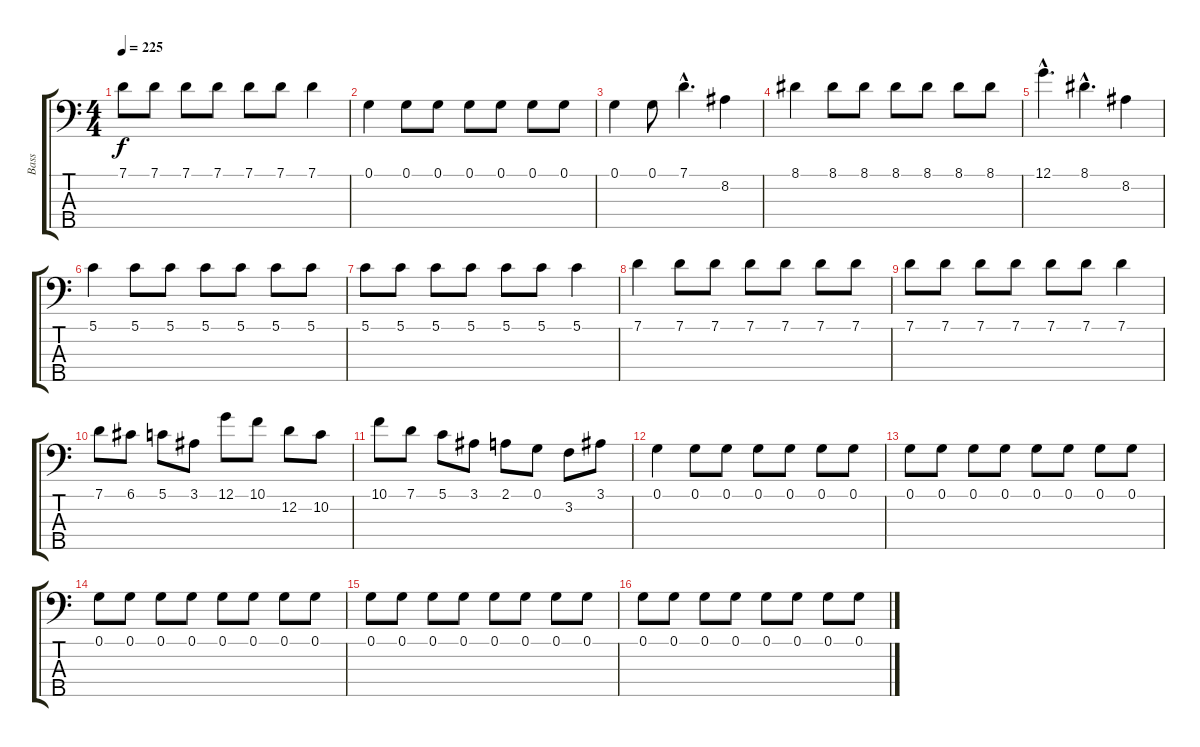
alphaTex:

\track ("Bass" "Bass") {instrument electricbassfinger}
\staff {score tabs}
\tuning (G2 D2 A1 E1 B0) {hide}
\ts (4 4)
\tempo 225
\clef f4
\ks c
7.1.8{dy f} 7.1.8 7.1.8 7.1.8 7.1.8 7.1.8 7.1.4 |
0.1.4 0.1.8 0.1.8 0.1.8 0.1.8 0.1.8 0.1.8 |
0.1.4 0.1.8 7.1{hac}.4{d} 8.2.4 |
8.1.4 8.1.8 8.1.8 8.1.8 8.1.8 8.1.8 8.1.8 |
12.1{hac}.4{d} 8.1{hac}.4{d} 8.2.4 |
5.1.4 5.1.8 5.1.8 5.1.8 5.1.8 5.1.8 5.1.8 |
5.1.8 5.1.8 5.1.8 5.1.8 5.1.8 5.1.8 5.1.4 |
7.1.4 7.1.8 7.1.8 7.1.8 7.1.8 7.1.8 7.1.8 |
7.1.8 7.1.8 7.1.8 7.1.8 7.1.8 7.1.8 7.1.4 |
7.1.8 6.1.8 5.1.8 3.1.8 12.1.8 10.1.8 12.2.8 10.2.8 |
10.1.8 7.1.8 5.1.8 3.1.8 2.1.8 0.1.8 3.2.8 3.1.8 |
0.1.4 0.1.8 0.1.8 0.1.8 0.1.8 0.1.8 0.1.8 |
0.1.8 0.1.8 0.1.8 0.1.8 0.1.8 0.1.8 0.1.8 0.1.8 |
0.1.8 0.1.8 0.1.8 0.1.8 0.1.8 0.1.8 0.1.8 0.1.8 |
0.1.8 0.1.8 0.1.8 0.1.8 0.1.8 0.1.8 0.1.8 0.1.8 |
0.1.8 0.1.8 0.1.8 0.1.8 0.1.8 0.1.8 0.1.8 0.1.8
